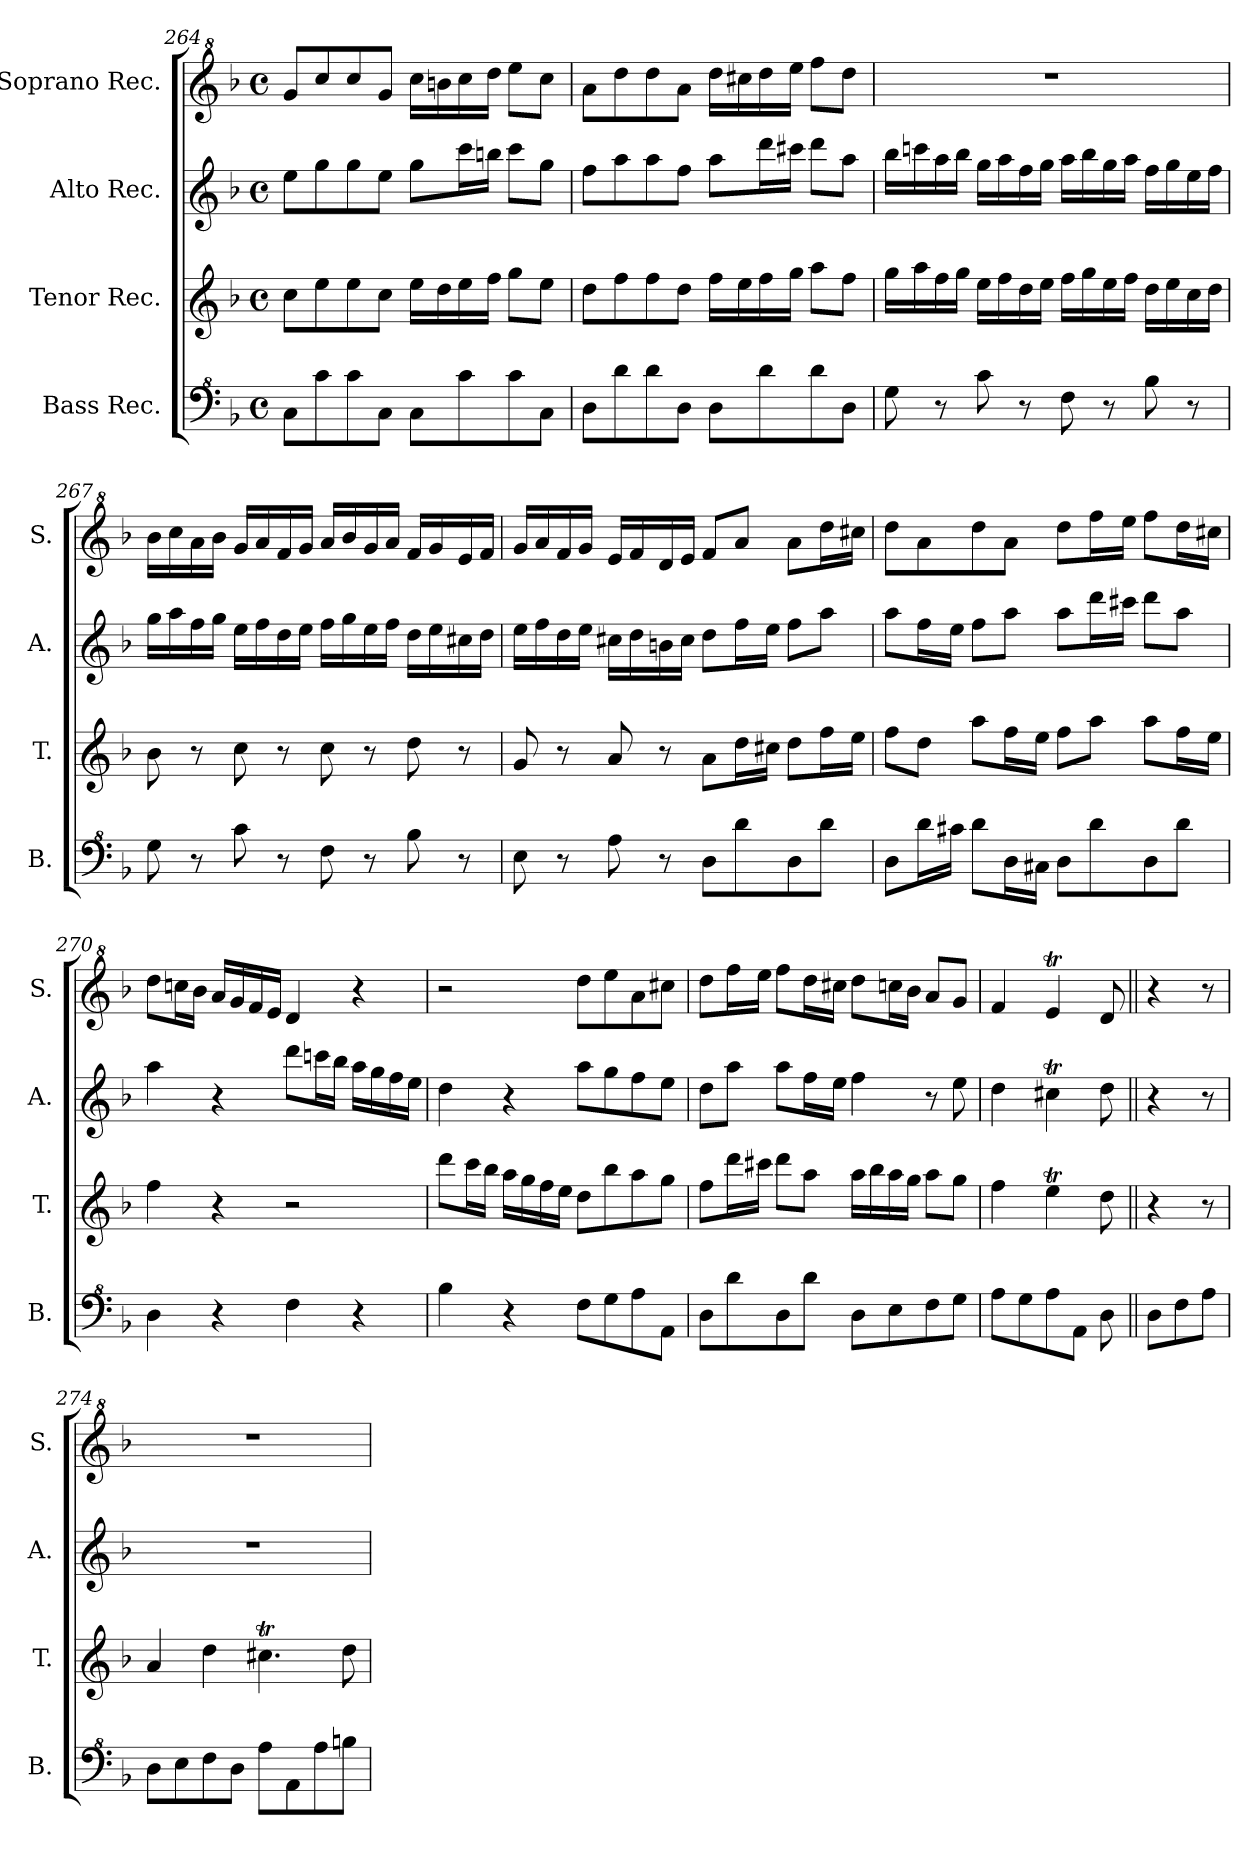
**kern	**kern	**kern	**kern
*part4	*part3	*part2	*part1
*staff4	*staff3	*staff2	*staff1
*I"Bass Rec.	*I"Tenor Rec.	*I"Alto Rec.	*I"Soprano Rec.
*I'B.	*I'T.	*I'A.	*I'S.
*clefF^4	*clefG2	*clefG2	*clefG^2
*k[b-]	*k[b-]	*k[b-]	*k[b-]
*M4/4	*M4/4	*M4/4	*M4/4
*met(c)	*met(c)	*met(c)	*met(c)
=264	=264	=264	=264
8c\L	8cc\L	8ee\L	8gg/L
8cc\	8ee\	8gg\	8ccc/
8cc\	8ee\	8gg\	8ccc/
8c\J	8cc\J	8ee\J	8gg/J
8c\L	16ee\LL	8gg\L	16ccc\LL
.	16dd\	.	16bbn\
8cc\	16ee\	16ccc\L	16ccc\
.	16ff\JJ	16bbn\JJ	16ddd\JJ
8cc\	8gg\L	8ccc\L	8eee\L
8c\J	8ee\J	8gg\J	8ccc\J
!!LO:LB:g=z
=265	=265	=265	=265
8d\L	8dd\L	8ff\L	8aa\L
8dd\	8ff\	8aa\	8ddd\
8dd\	8ff\	8aa\	8ddd\
8d\J	8dd\J	8ff\J	8aa\J
8d\L	16ff\LL	8aa\L	16ddd\LL
.	16ee\	.	16ccc#X\
8dd\	16ff\	16ddd\L	16ddd\
.	16gg\JJ	16ccc#X\JJ	16eee\JJ
8dd\	8aa\L	8ddd\L	8fff\L
8d\J	8ff\J	8aa\J	8ddd\J
=266	=266	=266	=266
8g\	16gg\LL	16bb-\LL	1r
.	16aa\	16cccn\	.
8r	16ff\	16aa\	.
.	16gg\JJ	16bb-\JJ	.
8cc\	16ee\LL	16gg\LL	.
.	16ff\	16aa\	.
8r	16dd\	16ff\	.
.	16ee\JJ	16gg\JJ	.
8f\	16ff\LL	16aa\LL	.
.	16gg\	16bb-\	.
8r	16ee\	16gg\	.
.	16ff\JJ	16aa\JJ	.
8b-\	16dd\LL	16ff\LL	.
.	16ee\	16gg\	.
8r	16cc\	16ee\	.
.	16dd\JJ	16ff\JJ	.
=267	=267	=267	=267
8g\	8b-\	16gg\LL	16bb-\LL
.	.	16aa\	16ccc\
8r	8r	16ff\	16aa\
.	.	16gg\JJ	16bb-\JJ
8cc\	8cc\	16ee\LL	16gg/LL
.	.	16ff\	16aa/
8r	8r	16dd\	16ff/
.	.	16ee\JJ	16gg/JJ
8f\	8cc\	16ff\LL	16aa/LL
.	.	16gg\	16bb-/
8r	8r	16ee\	16gg/
.	.	16ff\JJ	16aa/JJ
8b-\	8dd\	16dd\LL	16ff/LL
.	.	16ee\	16gg/
8r	8r	16cc#X\	16ee/
.	.	16dd\JJ	16ff/JJ
=268	=268	=268	=268
8e\	8g/	16ee\LL	16gg/LL
.	.	16ff\	16aa/
8r	8r	16dd\	16ff/
.	.	16ee\JJ	16gg/JJ
8a\	8a/	16cc#X\LL	16ee/LL
.	.	16dd\	16ff/
8r	8r	16bn\	16dd/
.	.	16cc#\JJ	16ee/JJ
8d\L	8a\L	8dd\L	8ff/L
8dd\	16dd\L	16ff\L	8aa/J
.	16cc#X\JJ	16ee\JJ	.
8d\	8dd\L	8ff\L	8aa\L
8dd\J	16ff\L	8aa\J	16ddd\L
.	16ee\JJ	.	16ccc#X\JJ
!!LO:LB:g=z
=269	=269	=269	=269
8d\L	8ff\L	8aa\L	8ddd\L
16dd\L	8dd\J	16ff\L	8aa\
16cc#X\JJ	.	16ee\JJ	.
8dd\L	8aa\L	8ff\L	8ddd\
16d\L	16ff\L	8aa\J	8aa\J
16c#X\JJ	16ee\JJ	.	.
8d\L	8ff\L	8aa\L	8ddd\L
8dd\	8aa\J	16ddd\L	16fff\L
.	.	16ccc#X\JJ	16eee\JJ
8d\	8aa\L	8ddd\L	8fff\L
8dd\J	16ff\L	8aa\J	16ddd\L
.	16ee\JJ	.	16ccc#X\JJ
=270	=270	=270	=270
4d\	4ff\	4aa\	8ddd\L
.	.	.	16cccn\L
.	.	.	16bb-\JJ
4r	4r	4r	16aa/LL
.	.	.	16gg/
.	.	.	16ff/
.	.	.	16ee/JJ
4f\	2r	8ddd\L	4dd/
.	.	16cccn\L	.
.	.	16bb-\JJ	.
4r	.	16aa\LL	4r
.	.	16gg\	.
.	.	16ff\	.
.	.	16ee\JJ	.
=271	=271	=271	=271
4b-\	8ddd\L	4dd\	2r
.	16ccc\L	.	.
.	16bb-\JJ	.	.
4r	16aa\LL	4r	.
.	16gg\	.	.
.	16ff\	.	.
.	16ee\JJ	.	.
8f\L	8dd\L	8aa\L	8ddd\L
8g\	8bb-\	8gg\	8eee\
8a\	8aa\	8ff\	8aa\
8A\J	8gg\J	8ee\J	8ccc#X\J
=272	=272	=272	=272
8d\L	8ff\L	8dd\L	8ddd\L
8dd\	16ddd\L	8aa\J	16fff\L
.	16ccc#X\JJ	.	16eee\JJ
8d\	8ddd\L	8aa\L	8fff\L
8dd\J	8aa\J	16ff\L	16ddd\L
.	.	16ee\JJ	16ccc#X\JJ
8d\L	16aa\LL	4ff\	8ddd\L
.	16bb-\	.	.
8e\	16aa\	.	16cccn\L
.	16gg\JJ	.	16bb-\JJ
8f\	8aa\L	8r	8aa/L
8g\J	8gg\J	8ee\	8gg/J
=273	=273	=273	=273
8a\L	4ff\	4dd\	4ff/
8g\	.	.	.
8a\	4eet\	4cc#Xt\	4eet/
8A\J	.	.	.
8d\	8dd\	8dd\	8dd/
=273X2||	=273X2||	=273X2||	=273X2||
8d\L	4r	4r	4r
8f\	.	.	.
8a\J	8r	8r	8r
!!LO:PB:g=z
=274	=274	=274	=274
8d\L	4a/	1r	1r
8e\	.	.	.
8f\	4dd\	.	.
8d\J	.	.	.
8a\L	4.cc#Xt\	.	.
8A\	.	.	.
8a\	.	.	.
8bn\J	8dd\	.	.
=	=	=	=
*-	*-	*-	*-
